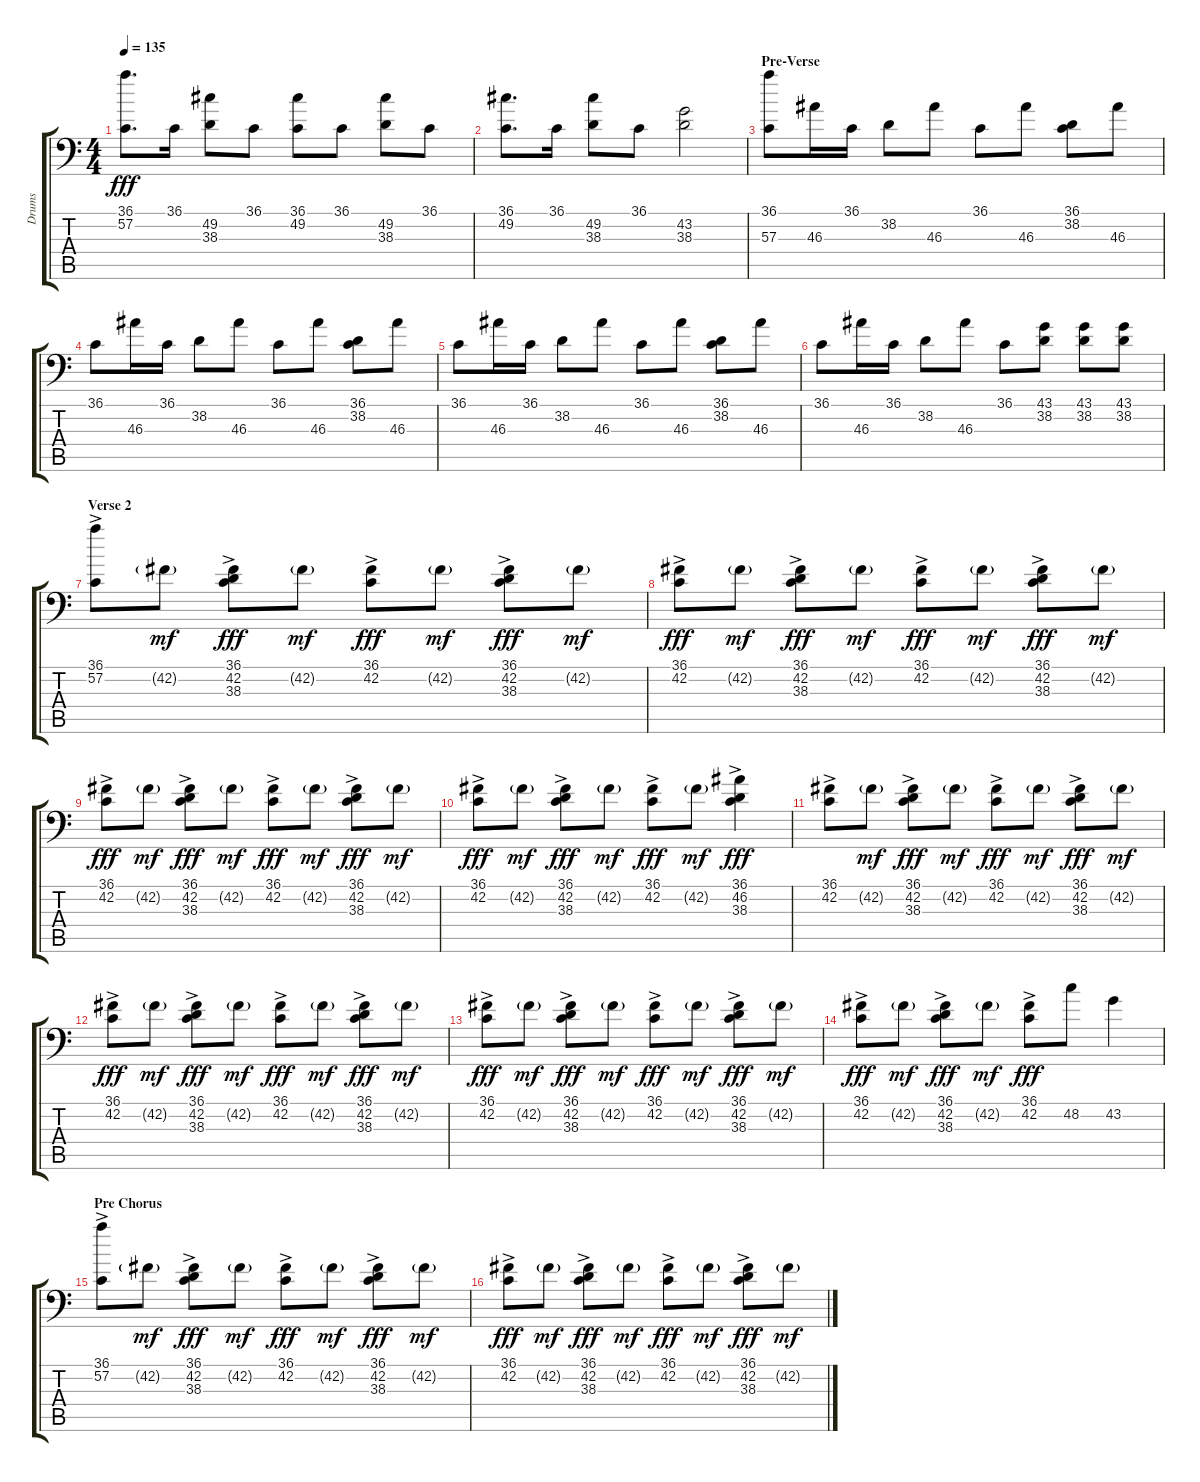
\track ("Drums" "Drums") {instrument acousticgrandpiano}
\staff {score tabs}
\tuning (C-1 C-1 C-1 C-1 C-1 C-1) {hide}
\ts (4 4)
\tempo 135
\clef f4
\ks c
(36.1 57.2).8{d dy fff} 36.1.16 (49.2 38.3).8 36.1.8 (36.1 49.2).8 36.1.8 (49.2 38.3).8 36.1.8 |
(36.1 49.2).8{d} 36.1.16 (49.2 38.3).8 36.1.8 (43.2 38.3).2 |
\section ("" "Pre-Verse")
(36.1 57.3).8 46.3.16 36.1.16 38.2.8 46.3.8 36.1.8 46.3.8 (36.1 38.2).8 46.3.8 |
36.1.8 46.3.16 36.1.16 38.2.8 46.3.8 36.1.8 46.3.8 (36.1 38.2).8 46.3.8 |
36.1.8 46.3.16 36.1.16 38.2.8 46.3.8 36.1.8 46.3.8 (36.1 38.2).8 46.3.8 |
36.1.8 46.3.16 36.1.16 38.2.8 46.3.8 36.1.8 (43.1 38.2).8 (43.1 38.2).8 (43.1 38.2).8 |
\section ("" "Verse 2")
(36.1 57.2{ac}).8 42.2{g}.8{dy mf} (36.1 42.2{ac} 38.3).8{dy fff} 42.2{g}.8{dy mf} (36.1 42.2{ac}).8{dy fff} 42.2{g}.8{dy mf} (36.1 42.2{ac} 38.3).8{dy fff} 42.2{g}.8{dy mf} |
(36.1 42.2{ac}).8{dy fff} 42.2{g}.8{dy mf} (36.1 42.2{ac} 38.3).8{dy fff} 42.2{g}.8{dy mf} (36.1 42.2{ac}).8{dy fff} 42.2{g}.8{dy mf} (36.1 42.2{ac} 38.3).8{dy fff} 42.2{g}.8{dy mf} |
(36.1 42.2{ac}).8{dy fff} 42.2{g}.8{dy mf} (36.1 42.2{ac} 38.3).8{dy fff} 42.2{g}.8{dy mf} (36.1 42.2{ac}).8{dy fff} 42.2{g}.8{dy mf} (36.1 42.2{ac} 38.3).8{dy fff} 42.2{g}.8{dy mf} |
(36.1 42.2{ac}).8{dy fff} 42.2{g}.8{dy mf} (36.1 42.2{ac} 38.3).8{dy fff} 42.2{g}.8{dy mf} (36.1 42.2{ac}).8{dy fff} 42.2{g}.8{dy mf} (36.1 46.2{ac} 38.3).4{dy fff} |
(36.1 42.2{ac}).8 42.2{g}.8{dy mf} (36.1 42.2{ac} 38.3).8{dy fff} 42.2{g}.8{dy mf} (36.1 42.2{ac}).8{dy fff} 42.2{g}.8{dy mf} (36.1 42.2{ac} 38.3).8{dy fff} 42.2{g}.8{dy mf} |
(36.1 42.2{ac}).8{dy fff} 42.2{g}.8{dy mf} (36.1 42.2{ac} 38.3).8{dy fff} 42.2{g}.8{dy mf} (36.1 42.2{ac}).8{dy fff} 42.2{g}.8{dy mf} (36.1 42.2{ac} 38.3).8{dy fff} 42.2{g}.8{dy mf} |
(36.1 42.2{ac}).8{dy fff} 42.2{g}.8{dy mf} (36.1 42.2{ac} 38.3).8{dy fff} 42.2{g}.8{dy mf} (36.1 42.2{ac}).8{dy fff} 42.2{g}.8{dy mf} (36.1 42.2{ac} 38.3).8{dy fff} 42.2{g}.8{dy mf} |
(36.1 42.2{ac}).8{dy fff} 42.2{g}.8{dy mf} (36.1 42.2{ac} 38.3).8{dy fff} 42.2{g}.8{dy mf} (36.1 42.2{ac}).8{dy fff} 48.2.8 43.2.4 |
\section ("" "Pre Chorus")
(36.1 57.2{ac}).8 42.2{g}.8{dy mf} (36.1 42.2{ac} 38.3).8{dy fff} 42.2{g}.8{dy mf} (36.1 42.2{ac}).8{dy fff} 42.2{g}.8{dy mf} (36.1 42.2{ac} 38.3).8{dy fff} 42.2{g}.8{dy mf} |
(36.1 42.2{ac}).8{dy fff} 42.2{g}.8{dy mf} (36.1 42.2{ac} 38.3).8{dy fff} 42.2{g}.8{dy mf} (36.1 42.2{ac}).8{dy fff} 42.2{g}.8{dy mf} (36.1 42.2{ac} 38.3).8{dy fff} 42.2{g}.8{dy mf}
